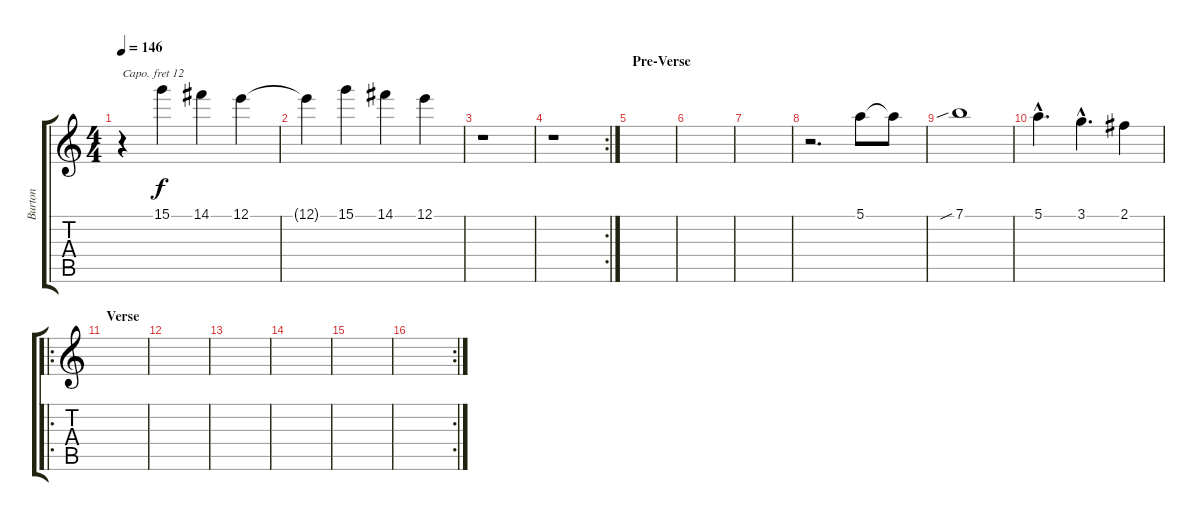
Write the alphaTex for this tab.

\track ("Burton" "Burton") {instrument whistle}
\staff {score tabs}
\capo 12
\tuning (E4 B3 G3 D3 A2 E2) {hide}
\ts (4 4)
\tempo 146
\clef g2
\ks c
r.4{dy f} 15.1.4 14.1.4 12.1.4 |
12.1{t}.4 15.1.4 14.1.4 12.1.4 |
r.1 |
\rc 2
r.1 |
\section ("" "Pre-Verse")
|
|
|
r.2{d} 5.1.8 5.1{t}.8 |
7.1{sib}.1 |
5.1{hac}.4{d} 3.1{hac}.4{d} 2.1.4 |
\ro
\section ("" "Verse")
|
|
|
|
|
\rc 2
